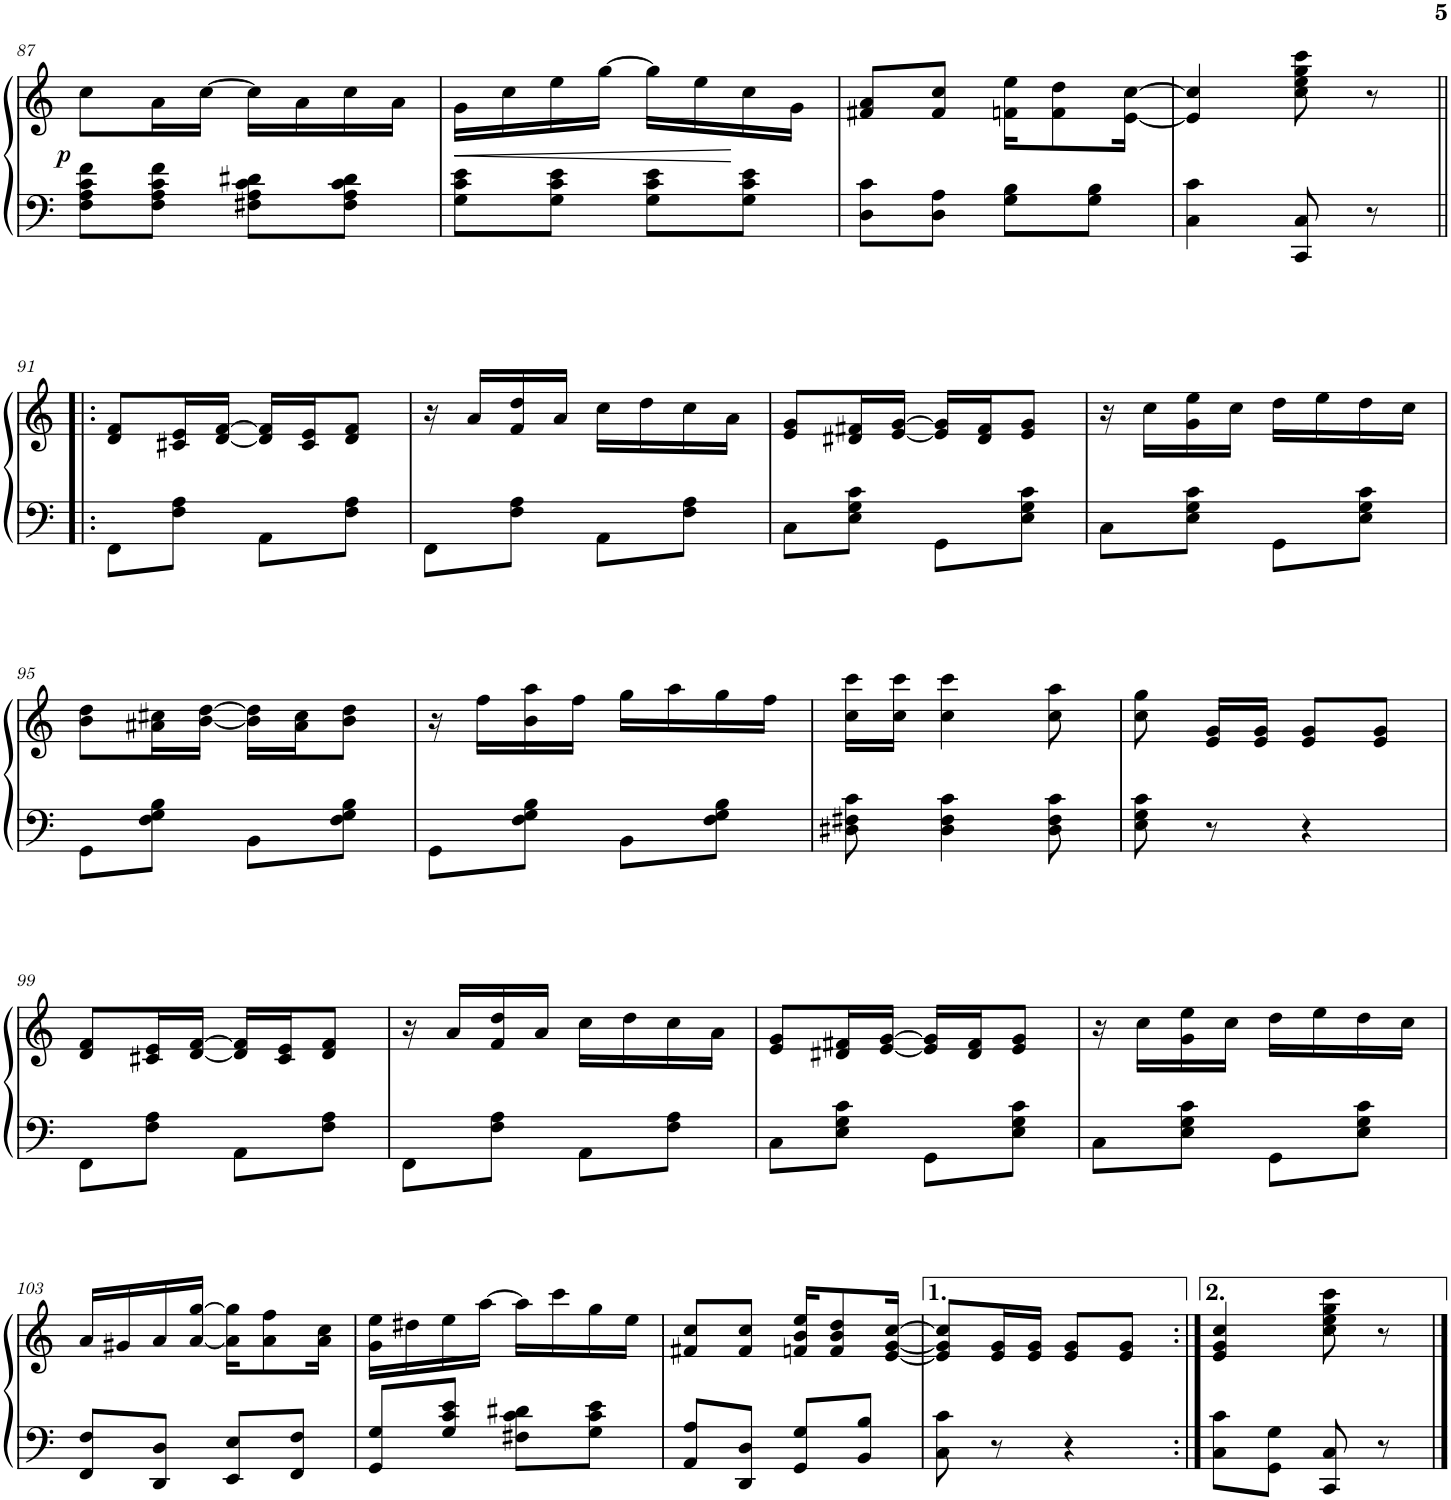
**kern	**kern	**dynam
*part1	*part1	*part1
*staff2	*staff1	*staff1/2
*I"Piano	*	*
*I'Pno.	*	*
!!LO:PB:g=z
*clefF4	*clefG2	*
*k[]	*k[]	*
*M2/4	*M2/4	*
=87	=87	=87
!	!	!LO:DY:a=2
8F\ 8A\ 8c\ 8f\L	8cc\L	p
8F\ 8A\ 8c\ 8f\J	16a\L	.
.	[16cc\JJ	.
8F#X\ 8A\ 8c\ 8d#X\L	16cc\LL]	.
.	16a\	.
8F#\ 8A\ 8c\ 8d#\J	16cc\	.
.	16a\JJ	.
=88	=88	=88
!	!	!LO:HP:b
8G\ 8c\ 8e\L	16g\LL	<
.	16cc\	.
8G\ 8c\ 8e\J	16ee\	.
.	[16gg\JJ	.
8G\ 8c\ 8e\L	16gg\LL]	.
.	16ee\	.
8G\ 8c\ 8e\J	16cc\	[
.	16g\JJ	.
=89	=89	=89
8D\ 8c\L	8f#X/ 8a/L	.
8D\ 8A\J	8f#/ 8cc/J	.
8G\ 8B\L	16fn\ 16ee\KL	.
.	8f\ 8dd\	.
8G\ 8B\J	.	.
.	[16e\ [16cc\Jk	.
=90	=90	=90
4C\ 4c\	4e/] 4cc/]	.
8CC/ 8C/	8cc\ 8ee\ 8gg\ 8ccc\	.
8r	8r	.
!!LO:LB:g=z
=91!|:	=91!|:	=91!|:
8FF\L	8d/ 8f/L	.
8F\ 8A\J	16c#X/ 16e/L	.
.	[16d/ [16f/JJ	.
8AA\L	16d/] 16f/]LL	.
.	16c#/ 16e/J	.
8F\ 8A\J	8d/ 8f/J	.
=92	=92	=92
8FF\L	16r	.
.	16a/LL	.
8F\ 8A\J	16f/ 16dd/	.
.	16a/JJ	.
8AA\L	16cc\LL	.
.	16dd\	.
8F\ 8A\J	16cc\	.
.	16a\JJ	.
=93	=93	=93
8C\L	8e/ 8g/L	.
8E\ 8G\ 8c\J	16d#X/ 16f#X/L	.
.	[16e/ [16g/JJ	.
8GG\L	16e/] 16g/]LL	.
.	16d#/ 16f#/J	.
8E\ 8G\ 8c\J	8e/ 8g/J	.
=94	=94	=94
8C\L	16r	.
.	16cc\LL	.
8E\ 8G\ 8c\J	16g\ 16ee\	.
.	16cc\JJ	.
8GG\L	16dd\LL	.
.	16ee\	.
8E\ 8G\ 8c\J	16dd\	.
.	16cc\JJ	.
!!LO:LB:g=z
=95	=95	=95
8GG\L	8b\ 8dd\L	.
8F\ 8G\ 8B\J	16a#X\ 16cc#X\L	.
.	[16b\ [16dd\JJ	.
8BB\L	16b\] 16dd\]LL	.
.	16a#\ 16cc#\J	.
8F\ 8G\ 8B\J	8b\ 8dd\J	.
=96	=96	=96
8GG\L	16r	.
.	16ff\LL	.
8F\ 8G\ 8B\J	16b\ 16aa\	.
.	16ff\JJ	.
8BB\L	16gg\LL	.
.	16aa\	.
8F\ 8G\ 8B\J	16gg\	.
.	16ff\JJ	.
=97	=97	=97
8D#X\ 8F#X\ 8c\	16cc\ 16ccc\LL	.
.	16cc\ 16ccc\JJ	.
4D#\ 4F#\ 4c\	4cc\ 4ccc\	.
8D#\ 8F#\ 8c\	8cc\ 8aa\	.
=98	=98	=98
8E\ 8G\ 8c\	8cc\ 8gg\	.
8r	16e/ 16g/LL	.
.	16e/ 16g/JJ	.
4r	8e/ 8g/L	.
.	8e/ 8g/J	.
!!LO:LB:g=z
=99	=99	=99
8FF\L	8d/ 8f/L	.
8F\ 8A\J	16c#X/ 16e/L	.
.	[16d/ [16f/JJ	.
8AA\L	16d/] 16f/]LL	.
.	16c#/ 16e/J	.
8F\ 8A\J	8d/ 8f/J	.
=100	=100	=100
8FF\L	16r	.
.	16a/LL	.
8F\ 8A\J	16f/ 16dd/	.
.	16a/JJ	.
8AA\L	16cc\LL	.
.	16dd\	.
8F\ 8A\J	16cc\	.
.	16a\JJ	.
=101	=101	=101
8C\L	8e/ 8g/L	.
8E\ 8G\ 8c\J	16d#X/ 16f#X/L	.
.	[16e/ [16g/JJ	.
8GG\L	16e/] 16g/]LL	.
.	16d#/ 16f#/J	.
8E\ 8G\ 8c\J	8e/ 8g/J	.
=102	=102	=102
8C\L	16r	.
.	16cc\LL	.
8E\ 8G\ 8c\J	16g\ 16ee\	.
.	16cc\JJ	.
8GG\L	16dd\LL	.
.	16ee\	.
8E\ 8G\ 8c\J	16dd\	.
.	16cc\JJ	.
!!LO:LB:g=z
=103	=103	=103
8FF/ 8F/L	16a/LL	.
.	16g#X/	.
8DD/ 8D/J	16a/	.
.	[16a/ [16gg/JJ	.
8EE/ 8E/L	16a\] 16gg\]KL	.
.	8a\ 8ff\	.
8FF/ 8F/J	.	.
.	16a\ 16cc\Jk	.
=104	=104	=104
8GG/ 8G/L	16g\ 16ee\LL	.
.	16dd#X\	.
8G/ 8c/ 8e/J	16ee\	.
.	[16aa\JJ	.
8F#X\ 8c\ 8d#X\L	16aa\LL]	.
.	16ccc\	.
8G\ 8c\ 8e\J	16gg\	.
.	16ee\JJ	.
=105	=105	=105
8AA/ 8A/L	8f#X/ 8cc/L	.
8DD/ 8D/J	8f#/ 8cc/J	.
8GG/ 8G/L	16fn/ 16b/ 16ee/KL	.
.	8f/ 8b/ 8dd/	.
8BB/ 8B/J	.	.
.	[16e/ [16g/ [16cc/Jk	.
=106	=106	=106
8C\ 8c\	8e/] 8g/] 8cc/]L	.
8r	16e/ 16g/L	.
.	16e/ 16g/JJ	.
4r	8e/ 8g/L	.
.	8e/ 8g/J	.
=107:|!	=107:|!	=107:|!
8C\ 8c\L	4e/ 4g/ 4cc/	.
8GG\ 8G\J	.	.
8CC/ 8C/	8cc\ 8ee\ 8gg\ 8ccc\	.
8r	8r	.
==	==	==
*-	*-	*-
